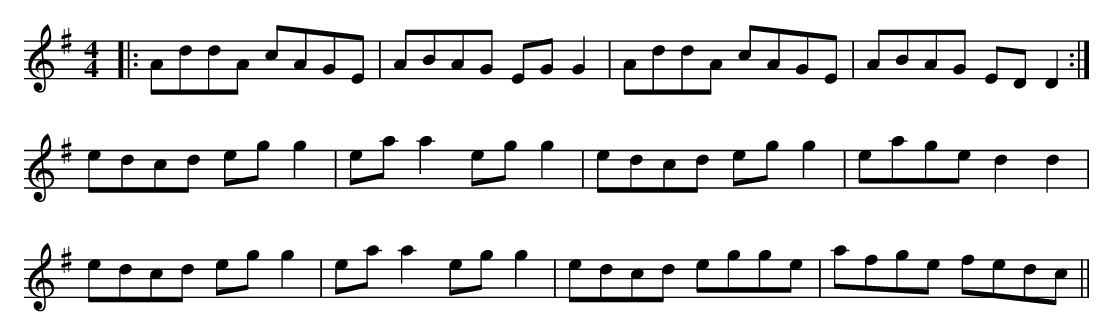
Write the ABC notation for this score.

X:1
M:4/4
K:Dmix
|:AddA cAGE|ABAG EGG2|AddA cAGE|ABAG EDD2:|
edcd egg2|eaa2 egg2|edcd egg2|eage d2 d2|
edcd egg2|eaa2 egg2|edcd egge|afge fedc||
